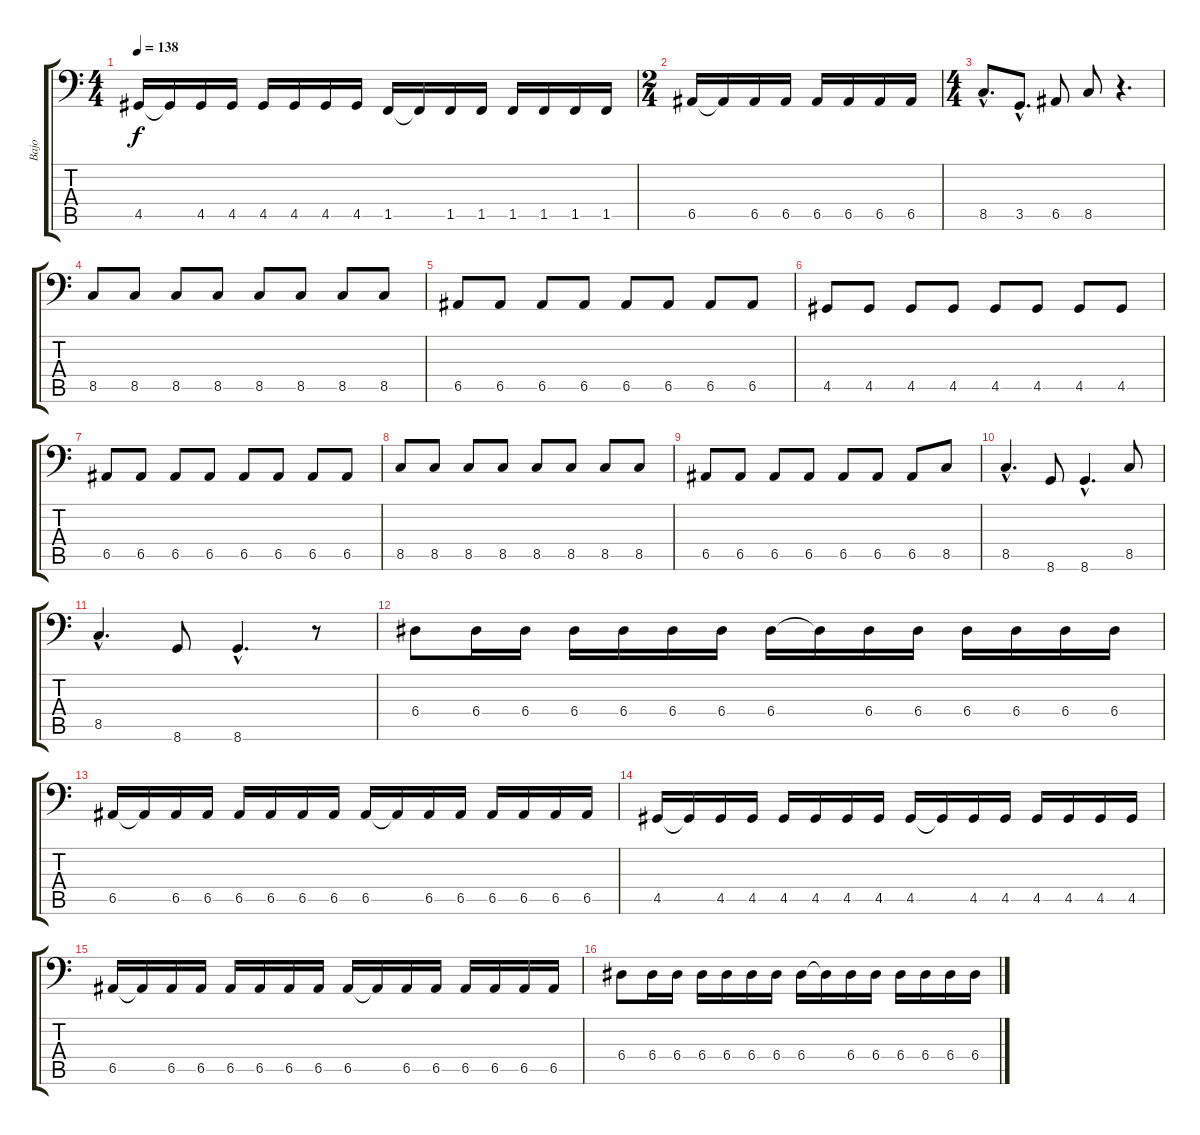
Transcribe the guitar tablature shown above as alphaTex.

\track ("Bajo" "Bajo") {instrument electricbassfinger}
\staff {score tabs}
\tuning (C3 G2 D2 A1 E1 B0) {hide}
\ts (4 4)
\tempo 138
\clef f4
\ks c
4.5.16{dy f} 4.5{t}.16 4.5.16 4.5.16 4.5.16 4.5.16 4.5.16 4.5.16 1.5.16 1.5{t}.16 1.5.16 1.5.16 1.5.16 1.5.16 1.5.16 1.5.16 |
\ts (2 4)
6.5.16 6.5{t}.16 6.5.16 6.5.16 6.5.16 6.5.16 6.5.16 6.5.16 |
\ts (4 4)
8.5{hac}.8{d} 3.5{hac}.8{d} 6.5.8 8.5.8 r.4{d} |
8.5.8 8.5.8 8.5.8 8.5.8 8.5.8 8.5.8 8.5.8 8.5.8 |
6.5.8 6.5.8 6.5.8 6.5.8 6.5.8 6.5.8 6.5.8 6.5.8 |
4.5.8 4.5.8 4.5.8 4.5.8 4.5.8 4.5.8 4.5.8 4.5.8 |
6.5.8 6.5.8 6.5.8 6.5.8 6.5.8 6.5.8 6.5.8 6.5.8 |
8.5.8 8.5.8 8.5.8 8.5.8 8.5.8 8.5.8 8.5.8 8.5.8 |
6.5.8 6.5.8 6.5.8 6.5.8 6.5.8 6.5.8 6.5.8 8.5.8 |
8.5{hac}.4{d} 8.6.8 8.6{hac}.4{d} 8.5.8 |
8.5{hac}.4{d} 8.6.8 8.6{hac}.4{d} r.8 |
6.4.8 6.4.16 6.4.16 6.4.16 6.4.16 6.4.16 6.4.16 6.4.16 6.4{t}.16 6.4.16 6.4.16 6.4.16 6.4.16 6.4.16 6.4.16 |
6.5.16 6.5{t}.16 6.5.16 6.5.16 6.5.16 6.5.16 6.5.16 6.5.16 6.5.16 6.5{t}.16 6.5.16 6.5.16 6.5.16 6.5.16 6.5.16 6.5.16 |
4.5.16 4.5{t}.16 4.5.16 4.5.16 4.5.16 4.5.16 4.5.16 4.5.16 4.5.16 4.5{t}.16 4.5.16 4.5.16 4.5.16 4.5.16 4.5.16 4.5.16 |
6.5.16 6.5{t}.16 6.5.16 6.5.16 6.5.16 6.5.16 6.5.16 6.5.16 6.5.16 6.5{t}.16 6.5.16 6.5.16 6.5.16 6.5.16 6.5.16 6.5.16 |
6.4.8 6.4.16 6.4.16 6.4.16 6.4.16 6.4.16 6.4.16 6.4.16 6.4{t}.16 6.4.16 6.4.16 6.4.16 6.4.16 6.4.16 6.4.16
